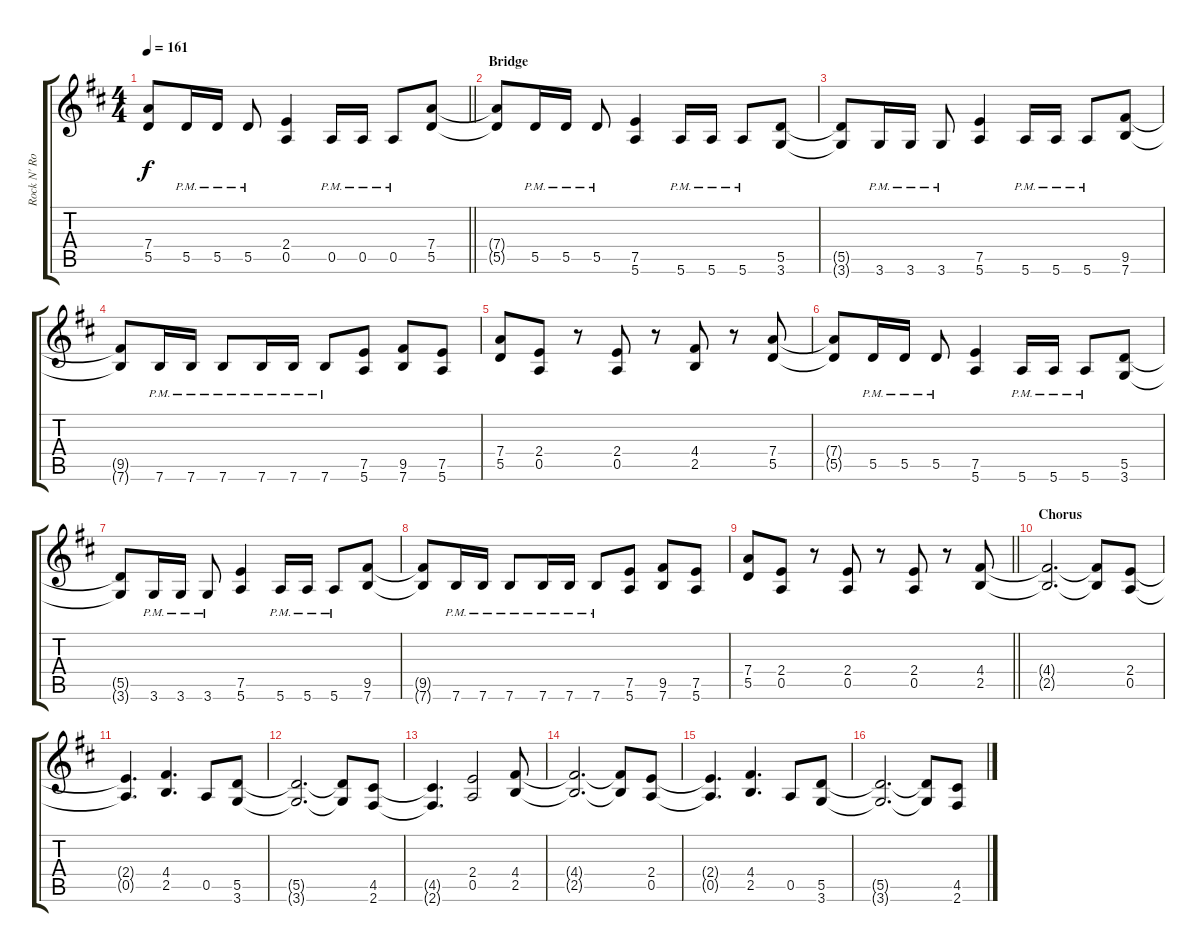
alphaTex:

\track ("Rock N' Rolf" "Rock N' Ro") {instrument distortionguitar}
\staff {score tabs}
\tuning (E4 B3 G3 D3 A2 E2) {hide}
\ts (4 4)
\tempo 161
\clef g2
\barLineRight lightlight
\ks bminor
(7.4{t} 5.5{t}).8{dy f} 5.5{pm}.16 5.5{pm}.16 5.5{pm}.8 (2.4 0.5).4 0.5{pm}.16 0.5{pm}.16 0.5{pm}.8 (7.4 5.5).8 |
\section ("" "Bridge")
(7.4{t} 5.5{t}).8 5.5{pm}.16 5.5{pm}.16 5.5{pm}.8 (7.5 5.6).4 5.6{pm}.16 5.6{pm}.16 5.6{pm}.8 (5.5 3.6).8 |
(5.5{t} 3.6{t}).8 3.6{pm}.16 3.6{pm}.16 3.6{pm}.8 (7.5 5.6).4 5.6{pm}.16 5.6{pm}.16 5.6{pm}.8 (9.5 7.6).8 |
(9.5{t} 7.6{t}).8 7.6{pm}.16 7.6{pm}.16 7.6{pm}.8 7.6{pm}.16 7.6{pm}.16 7.6{pm}.8 (7.5 5.6).8 (9.5 7.6).8 (7.5 5.6).8 |
(7.4 5.5).8 (2.4 0.5).8 r.8 (2.4 0.5).8 r.8 (4.4 2.5).8 r.8 (7.4 5.5).8 |
(7.4{t} 5.5{t}).8 5.5{pm}.16 5.5{pm}.16 5.5{pm}.8 (7.5 5.6).4 5.6{pm}.16 5.6{pm}.16 5.6{pm}.8 (5.5 3.6).8 |
(5.5{t} 3.6{t}).8 3.6{pm}.16 3.6{pm}.16 3.6{pm}.8 (7.5 5.6).4 5.6{pm}.16 5.6{pm}.16 5.6{pm}.8 (9.5 7.6).8 |
(9.5{t} 7.6{t}).8 7.6{pm}.16 7.6{pm}.16 7.6{pm}.8 7.6{pm}.16 7.6{pm}.16 7.6{pm}.8 (7.5 5.6).8 (9.5 7.6).8 (7.5 5.6).8 |
\barLineRight lightlight
(7.4 5.5).8 (2.4 0.5).8 r.8 (2.4 0.5).8 r.8 (2.4 0.5).8 r.8 (4.4 2.5).8 |
\section ("" "Chorus")
(4.4{t} 2.5{t}).2{d} (4.4{t} 2.5{t}).8 (2.4 0.5).8 |
(2.4{t} 0.5{t}).4{d} (4.4 2.5).4{d} 0.5.8 (5.5 3.6).8 |
(5.5{t} 3.6{t}).2{d} (5.5{t} 3.6{t}).8 (4.5 2.6).8 |
(4.5{t} 2.6{t}).4{d} (2.4 0.5).2 (4.4 2.5).8 |
(4.4{t} 2.5{t}).2{d} (4.4{t} 2.5{t}).8 (2.4 0.5).8 |
(2.4{t} 0.5{t}).4{d} (4.4 2.5).4{d} 0.5.8 (5.5 3.6).8 |
(5.5{t} 3.6{t}).2{d} (5.5{t} 3.6{t}).8 (4.5 2.6).8
